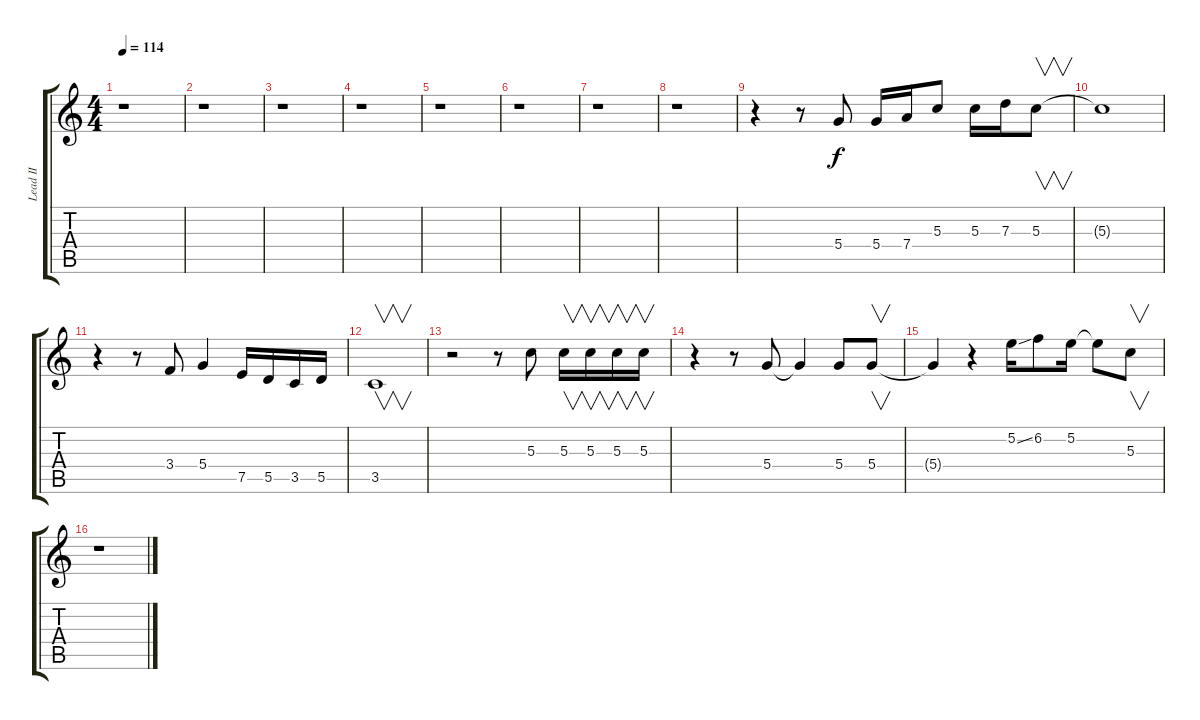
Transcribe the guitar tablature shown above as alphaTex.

\track ("Lead II" "Lead II") {instrument electricguitarmuted}
\staff {score tabs}
\tuning (E4 B3 G3 D3 A2 E2) {hide}
\ts (4 4)
\tempo 114
\clef g2
\ks c
r.1{dy f} |
r.1 |
r.1 |
r.1 |
r.1 |
r.1 |
r.1 |
r.1 |
r.4 r.8 5.4.8 5.4.16 7.4.16 5.3.8 5.3.16 7.3.16 5.3.8{v} |
5.3{t}.1 |
r.4 r.8 3.4.8 5.4.4 7.5.16 5.5.16 3.5.16 5.5.16 |
3.5.1{v} |
r.2 r.8 5.3.8 5.3.16{v} 5.3.16{v} 5.3.16{v} 5.3.16{v} |
r.4 r.8 5.4.8 5.4{t}.4 5.4.8 5.4.8{v} |
5.4{t}.4 r.4 5.2{ss}.16 6.2.8 5.2.16 5.2{t}.8 5.3.8{v} |
r.1
